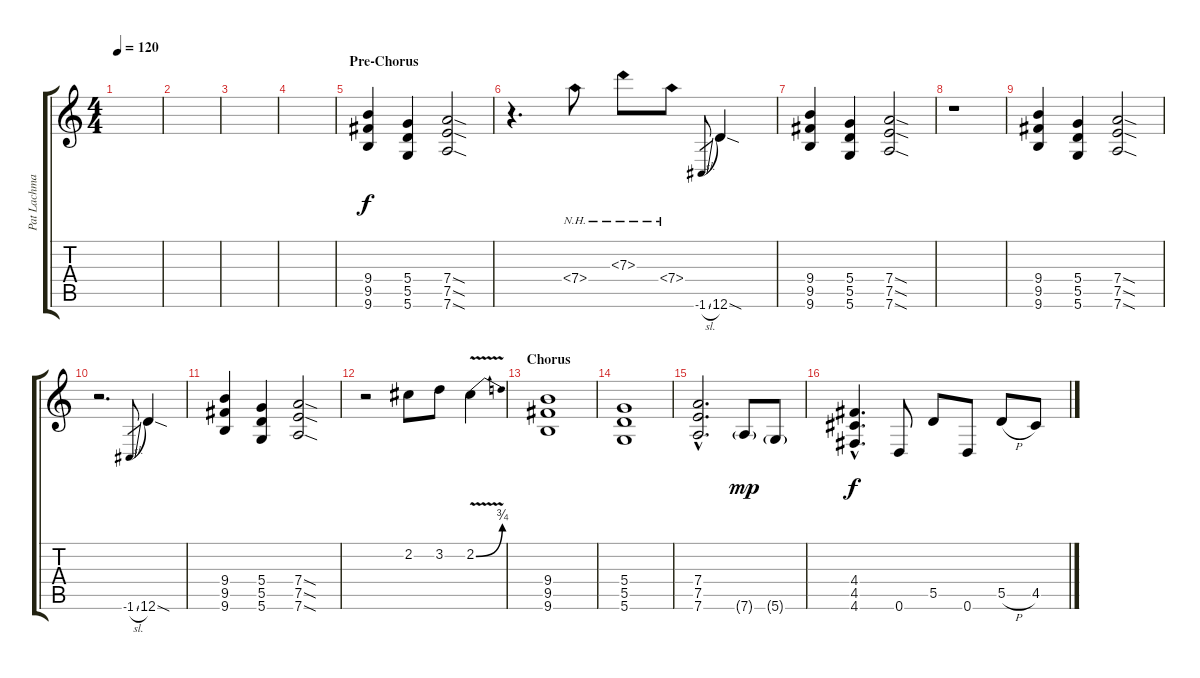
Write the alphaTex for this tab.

\track ("Pat Lachman" "Pat Lachma") {instrument distortionguitar}
\staff {score tabs}
\tuning (E4 B3 G3 D3 A2 D2) {hide}
\ts (4 4)
\tempo 120
\clef g2
\ks c
|
|
|
|
\section ("" "Pre-Chorus")
(9.4 9.5 9.6).4{volume 13 instrument distortionguitar} (5.4 5.5 5.6).4 (7.4{sod} 7.5{sod} 7.6{sod}).2 |
r.4{d} 7.4{nh}.8 7.3{nh}.8 7.4{nh}.8 -1.6{sl}.8{gr} 12.6{sod}.4 |
(9.4 9.5 9.6).4 (5.4 5.5 5.6).4 (7.4{sod} 7.5{sod} 7.6{sod}).2 |
r.1 |
(9.4 9.5 9.6).4 (5.4 5.5 5.6).4 (7.4{sod} 7.5{sod} 7.6{sod}).2 |
r.2{d} -1.6{sl}.8{gr} 12.6{sod}.4 |
(9.4 9.5 9.6).4 (5.4 5.5 5.6).4 (7.4{sod} 7.5{sod} 7.6{sod}).2 |
r.2 2.2.8 3.2.8 2.2{be (bend 0 0 60 3) v}.4 |
\section ("" "Chorus")
(9.4 9.5 9.6).1 |
(5.4 5.5 5.6).1 |
(7.4{hac} 7.5{hac} 7.6{hac}).2{d} 7.6{g}.8{dy mp} 5.6{g}.8 |
(4.4{hac} 4.5{hac} 4.6{hac}).4{d dy f} 0.6.8 5.5.8 0.6.8 5.5{h}.8 4.5.8
